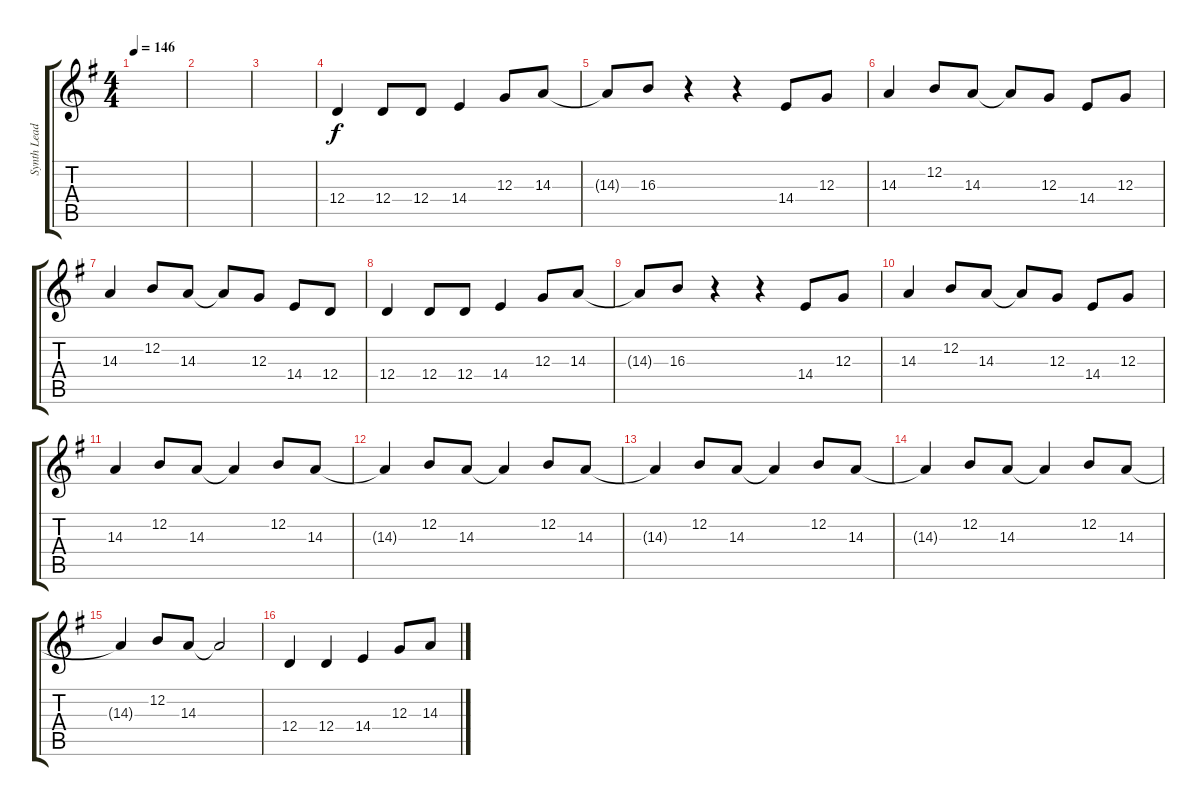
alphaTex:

\track ("Synth Lead" "Synth Lead") {instrument lead5charang}
\staff {score tabs}
\tuning (E4 B3 G3 D3 A2 E2) {hide}
\ts (4 4)
\tempo 146
\clef g2
\ks g
|
|
|
12.4.4 12.4.8 12.4.8 14.4.4 12.3.8 14.3.8 |
14.3{t}.8 16.3.8 r.4 r.4 14.4.8 12.3.8 |
14.3.4 12.2.8 14.3.8 14.3{t}.8 12.3.8 14.4.8 12.3.8 |
14.3.4 12.2.8 14.3.8 14.3{t}.8 12.3.8 14.4.8 12.4.8 |
12.4.4 12.4.8 12.4.8 14.4.4 12.3.8 14.3.8 |
14.3{t}.8 16.3.8 r.4 r.4 14.4.8 12.3.8 |
14.3.4 12.2.8 14.3.8 14.3{t}.8 12.3.8 14.4.8 12.3.8 |
14.3.4 12.2.8 14.3.8 14.3{t}.4 12.2.8 14.3.8 |
14.3{t}.4 12.2.8 14.3.8 14.3{t}.4 12.2.8 14.3.8 |
14.3{t}.4 12.2.8 14.3.8 14.3{t}.4 12.2.8 14.3.8 |
14.3{t}.4 12.2.8 14.3.8 14.3{t}.4 12.2.8 14.3.8 |
14.3{t}.4 12.2.8 14.3.8 14.3{t}.2 |
12.4.4 12.4.4 14.4.4 12.3.8 14.3.8
